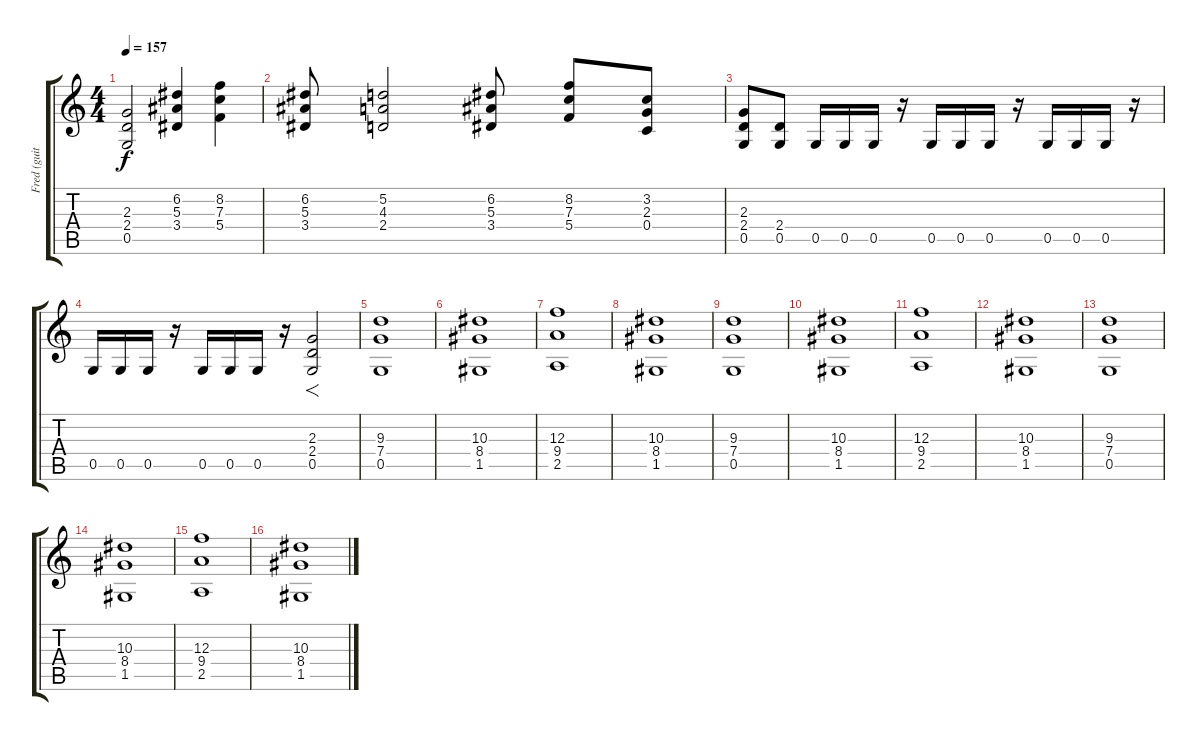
\track ("Fred (guitar I)" "Fred (guit") {instrument distortionguitar}
\staff {score tabs}
\tuning (D4 A3 F3 C3 G2 D2) {hide}
\ts (4 4)
\tempo 157
\clef g2
\ks c
(2.3 2.4 0.5).2{dy f} (6.2 5.3 3.4).4 (8.2 7.3 5.4).4 |
(6.2 5.3 3.4).8 (5.2 4.3 2.4).2 (6.2 5.3 3.4).8 (8.2 7.3 5.4).8 (3.2 2.3 0.4).8 |
(2.3 2.4 0.5).8 (2.4 0.5).8 0.5.16 0.5.16 0.5.16 r.16 0.5.16 0.5.16 0.5.16 r.16 0.5.16 0.5.16 0.5.16 r.16 |
0.5.16 0.5.16 0.5.16 r.16 0.5.16 0.5.16 0.5.16 r.16 (2.3 2.4 0.5).2{f} |
(9.3 7.4 0.5).1 |
(10.3 8.4 1.5).1 |
(12.3 9.4 2.5).1 |
(10.3 8.4 1.5).1 |
(9.3 7.4 0.5).1 |
(10.3 8.4 1.5).1 |
(12.3 9.4 2.5).1 |
(10.3 8.4 1.5).1 |
(9.3 7.4 0.5).1 |
(10.3 8.4 1.5).1 |
(12.3 9.4 2.5).1 |
(10.3 8.4 1.5).1
